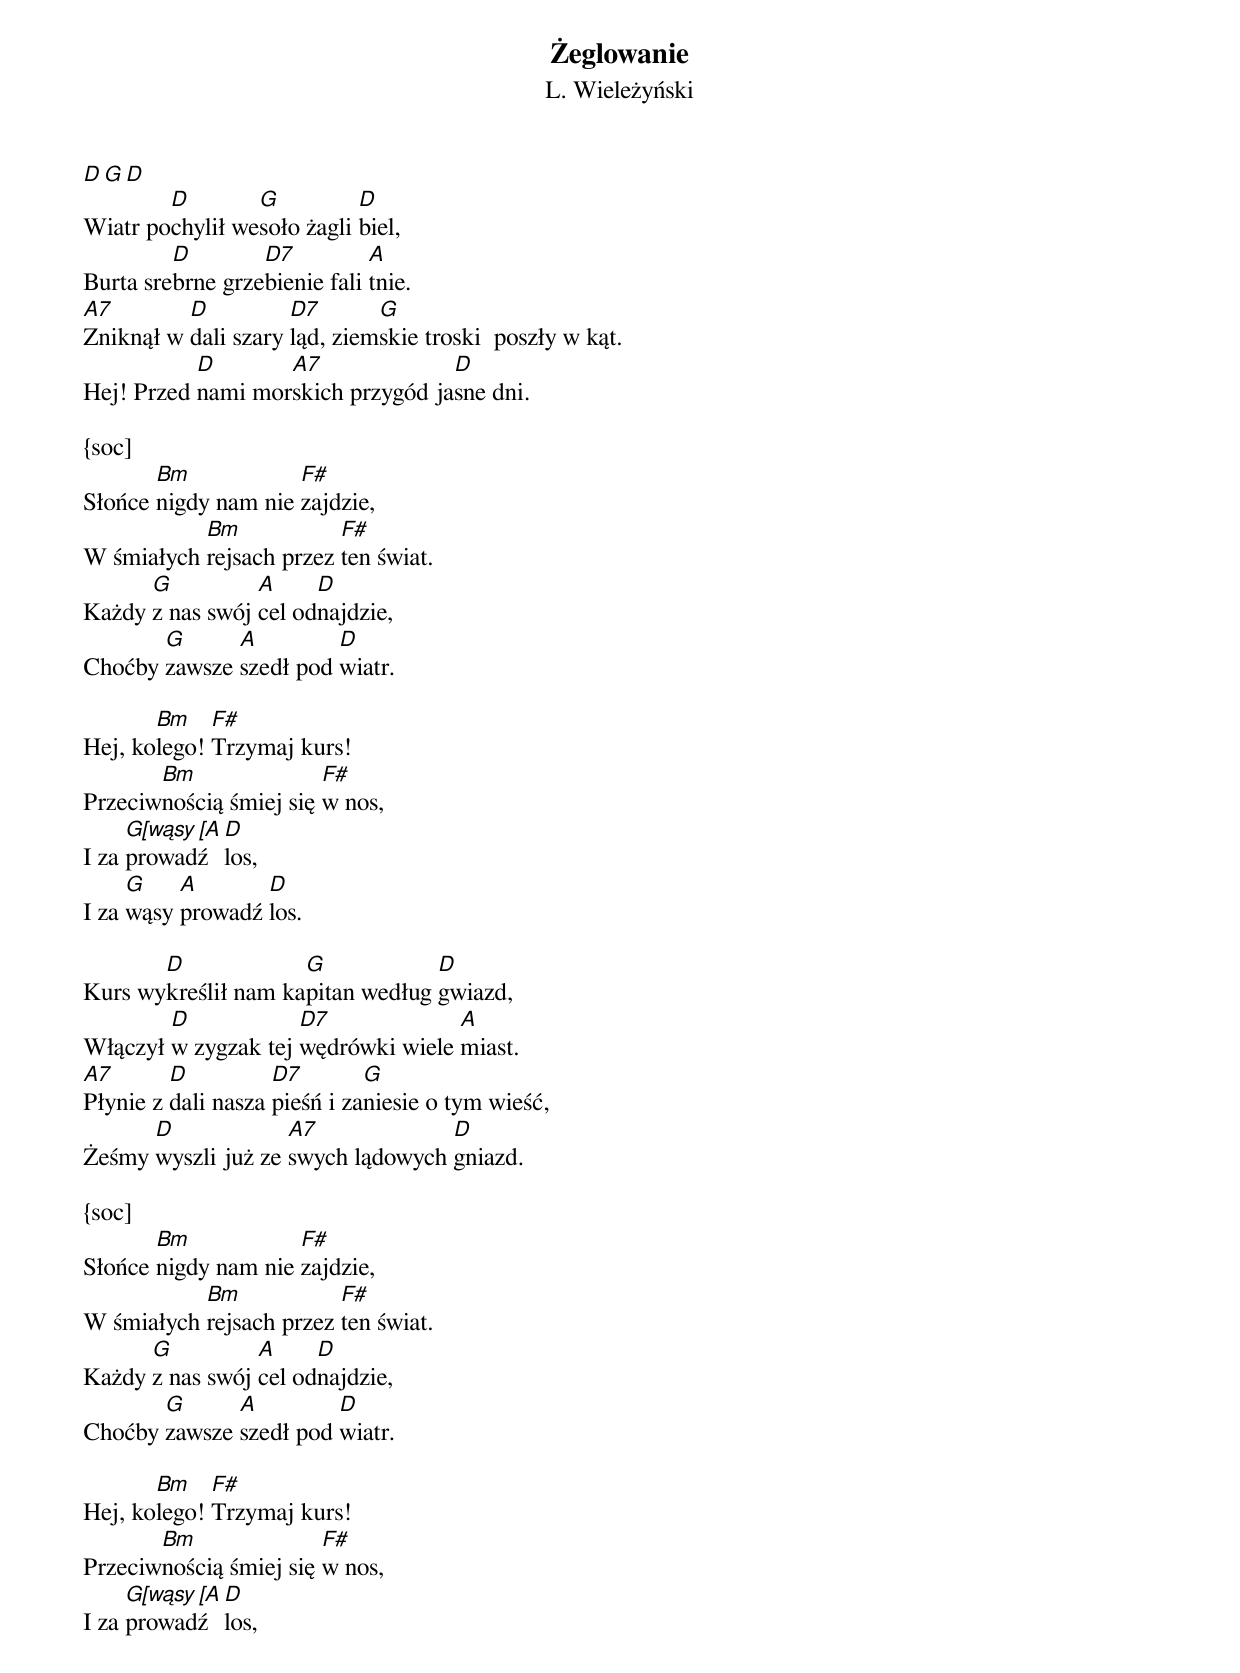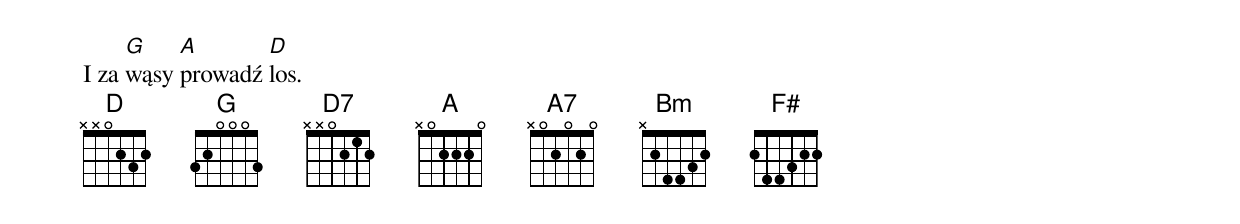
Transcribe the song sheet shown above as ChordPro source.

{t:Żeglowanie}
{st:L. Wieleżyński}

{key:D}
[D][G][D]
Wiatr po[D]chylił we[G]soło żagli [D]biel,
Burta sre[D]brne grze[D7]bienie fali [A]tnie.
[A7]Zniknął w [D]dali szary [D7]ląd, ziem[G]skie troski  poszły w kąt.
Hej! Przed [D]nami mor[A7]skich przygód ja[D]sne dni.

{soc]
Słońce [Bm]nigdy nam nie [F#]zajdzie,
W śmiałych [Bm]rejsach przez [F#]ten świat.
Każdy [G]z nas swój [A]cel od[D]najdzie,
Choćby [G]zawsze [A]szedł pod [D]wiatr.

Hej, ko[Bm]lego! [F#]Trzymaj kurs!
Przeciw[Bm]nością śmiej się [F#]w nos,
I za [G[wąsy [A]prowadź [D]los,
I za [G]wąsy [A]prowadź [D]los.
{eoc}

Kurs wy[D]kreślił nam ka[G]pitan według [D]gwiazd,
Włączył [D]w zygzak tej [D7]wędrówki wiele [A]miast.
[A7]Płynie z [D]dali nasza [D7]pieśń i za[G]niesie o tym wieść,
Żeśmy [D]wyszli już ze [A7]swych lądowych [D]gniazd.

{soc]
Słońce [Bm]nigdy nam nie [F#]zajdzie,
W śmiałych [Bm]rejsach przez [F#]ten świat.
Każdy [G]z nas swój [A]cel od[D]najdzie,
Choćby [G]zawsze [A]szedł pod [D]wiatr.

Hej, ko[Bm]lego! [F#]Trzymaj kurs!
Przeciw[Bm]nością śmiej się [F#]w nos,
I za [G[wąsy [A]prowadź [D]los,
I za [G]wąsy [A]prowadź [D]los.
{eoc}
